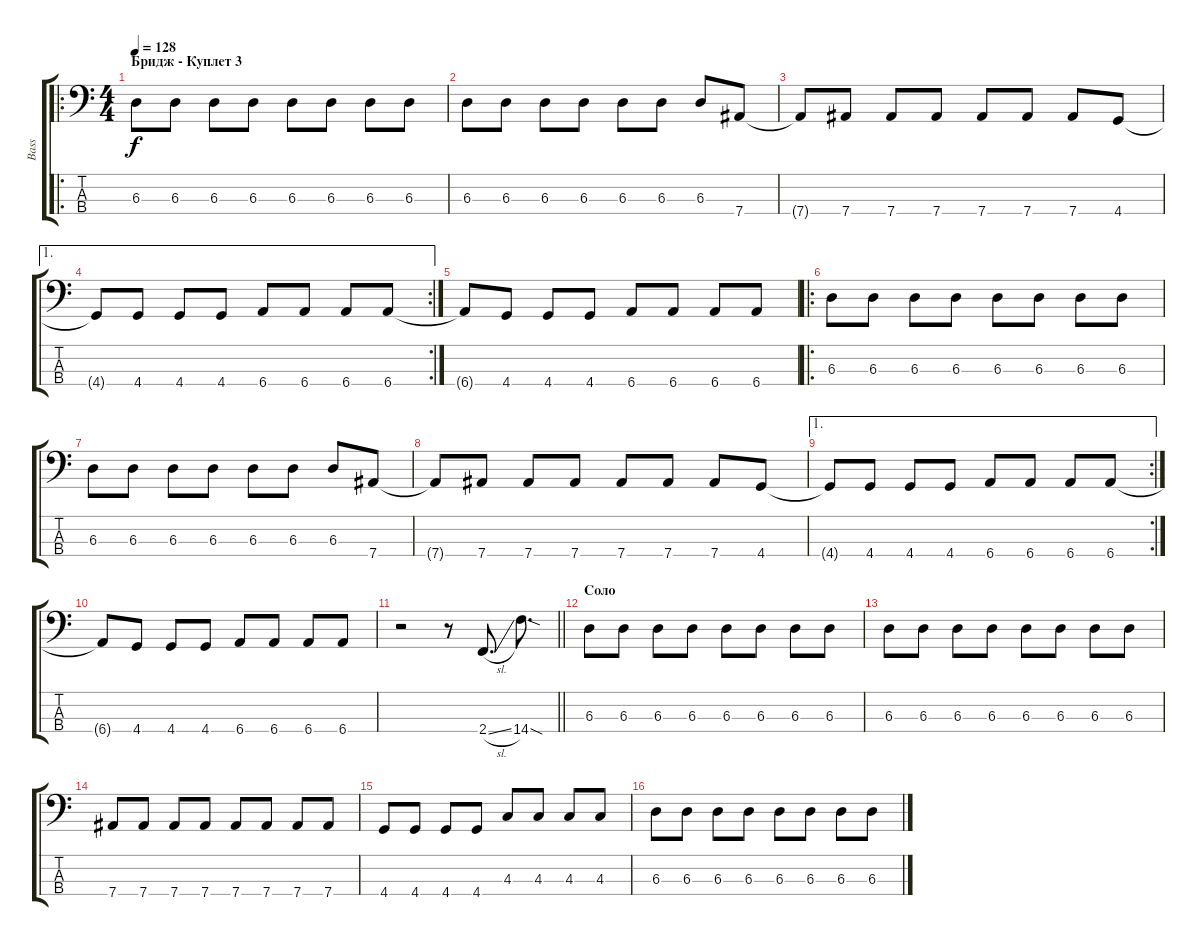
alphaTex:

\track ("Bass" "Bass") {instrument electricbasspick}
\staff {score tabs}
\tuning (Gb2 Db2 Ab1 Eb1) {hide}
\ro
\ts (4 4)
\section ("" "Бридж - Куплет 3")
\tempo 128
\clef f4
\ks c
6.3.8{dy f} 6.3.8 6.3.8 6.3.8 6.3.8 6.3.8 6.3.8 6.3.8 |
6.3.8 6.3.8 6.3.8 6.3.8 6.3.8 6.3.8 6.3.8 7.4.8 |
7.4{t}.8 7.4.8 7.4.8 7.4.8 7.4.8 7.4.8 7.4.8 4.4.8 |
\ae 1
\rc 2
4.4{t}.8 4.4.8 4.4.8 4.4.8 6.4.8 6.4.8 6.4.8 6.4.8 |
6.4{t}.8 4.4.8 4.4.8 4.4.8 6.4.8 6.4.8 6.4.8 6.4.8 |
\ro
6.3.8 6.3.8 6.3.8 6.3.8 6.3.8 6.3.8 6.3.8 6.3.8 |
6.3.8 6.3.8 6.3.8 6.3.8 6.3.8 6.3.8 6.3.8 7.4.8 |
7.4{t}.8 7.4.8 7.4.8 7.4.8 7.4.8 7.4.8 7.4.8 4.4.8 |
\ae 1
\rc 2
4.4{t}.8 4.4.8 4.4.8 4.4.8 6.4.8 6.4.8 6.4.8 6.4.8 |
6.4{t}.8 4.4.8 4.4.8 4.4.8 6.4.8 6.4.8 6.4.8 6.4.8 |
\barLineRight lightlight
r.2 r.8 2.4{sl}.8{d} 14.4{sod}.8{d} |
\section ("" "Соло")
6.3.8 6.3.8 6.3.8 6.3.8 6.3.8 6.3.8 6.3.8 6.3.8 |
6.3.8 6.3.8 6.3.8 6.3.8 6.3.8 6.3.8 6.3.8 6.3.8 |
7.4.8 7.4.8 7.4.8 7.4.8 7.4.8 7.4.8 7.4.8 7.4.8 |
4.4.8 4.4.8 4.4.8 4.4.8 4.3.8 4.3.8 4.3.8 4.3.8 |
6.3.8 6.3.8 6.3.8 6.3.8 6.3.8 6.3.8 6.3.8 6.3.8
